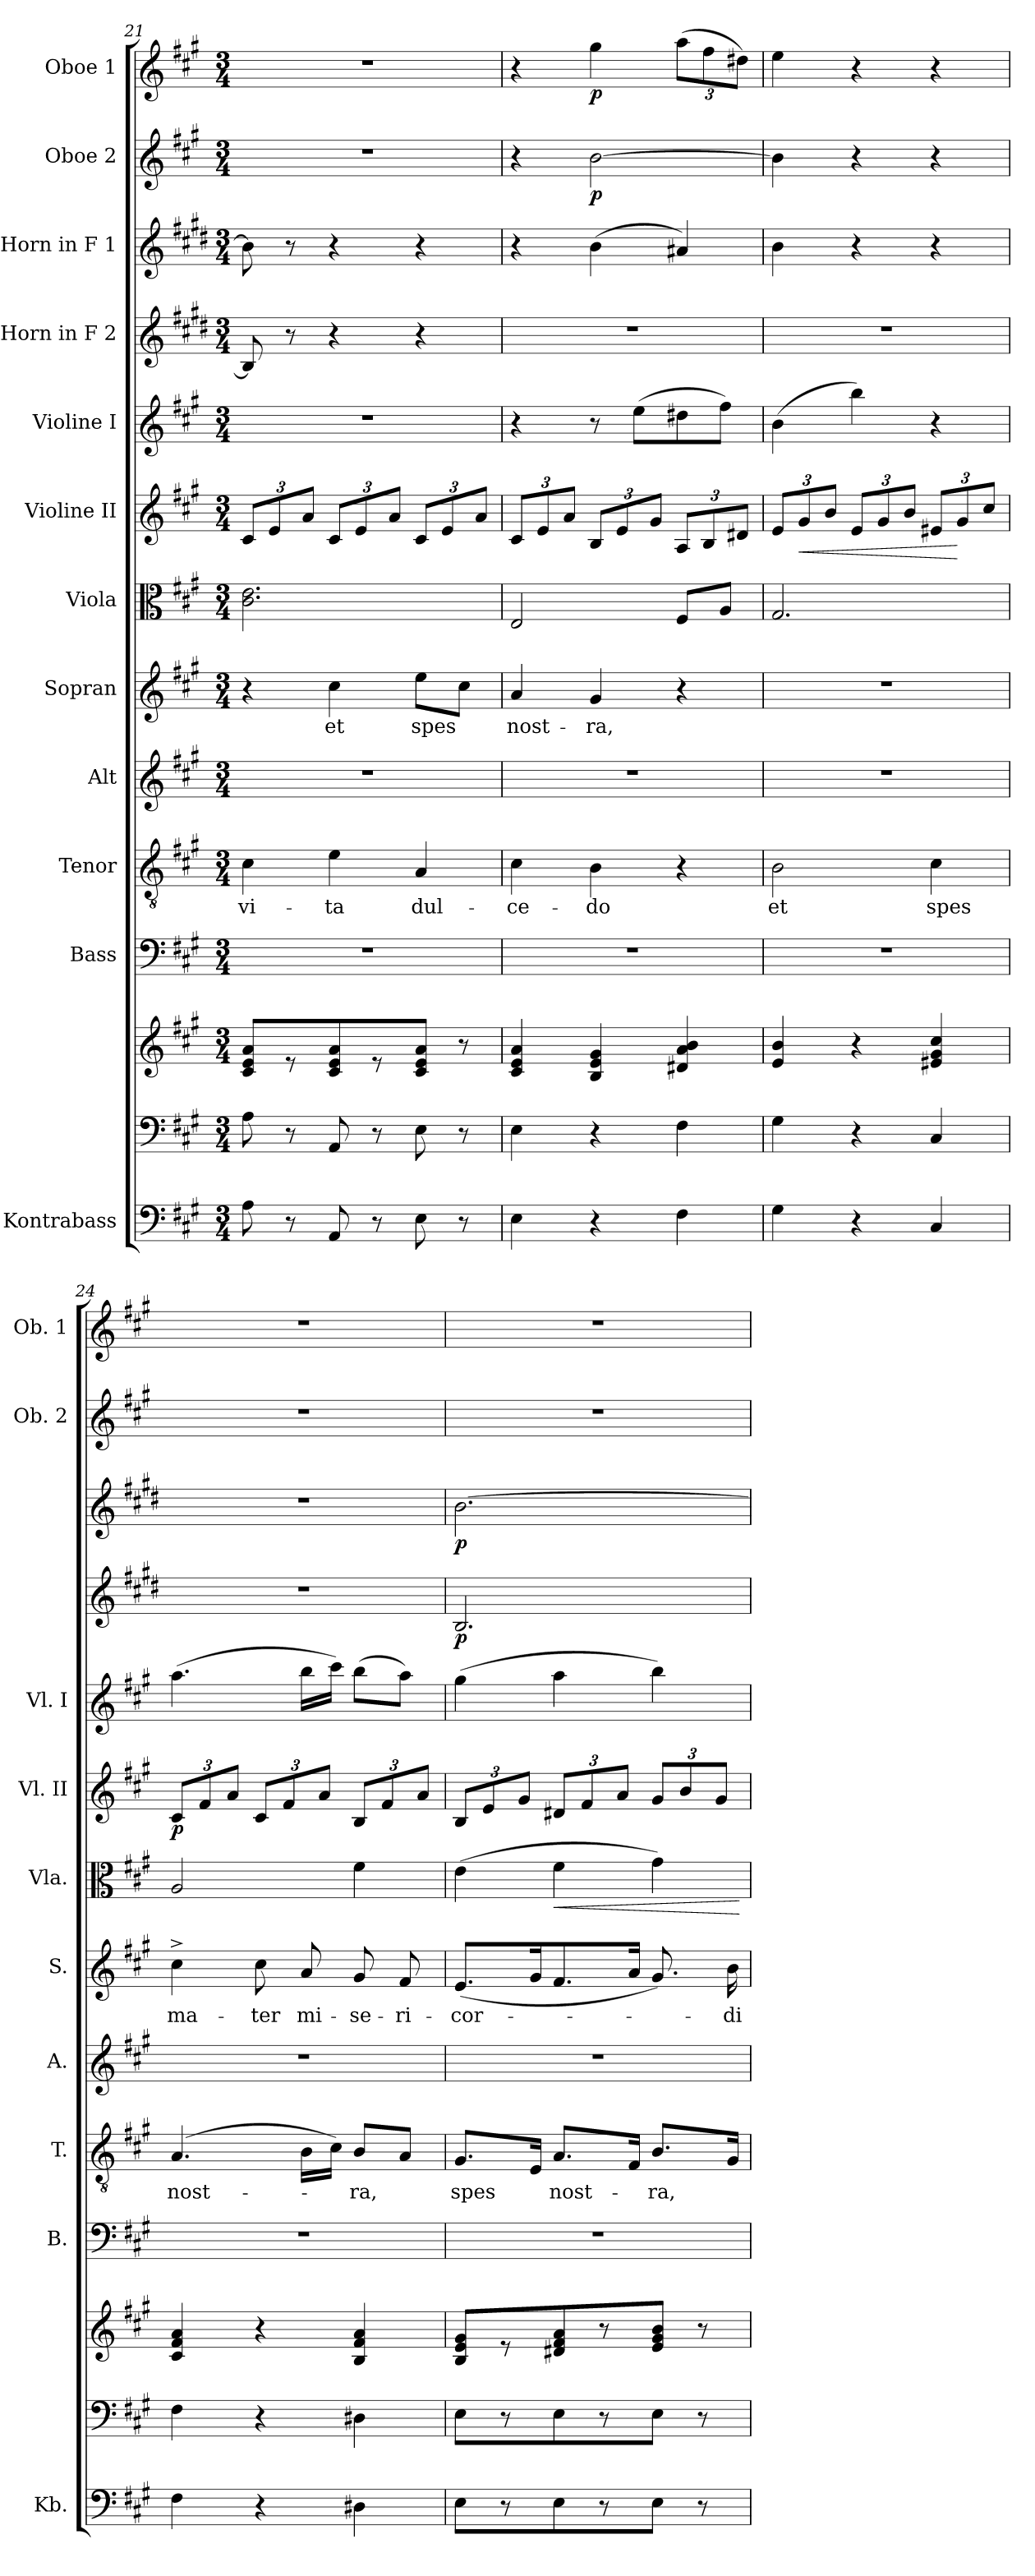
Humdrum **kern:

**kern	**kern	**kern	**kern	**kern	**text	**kern	**kern	**text	**kern	**dynam	**kern	**dynam	**kern	**kern	**dynam	**kern	**dynam	**kern	**dynam	**kern	**dynam
*part13	*part12	*part12	*part11	*part10	*part10	*part9	*part8	*part8	*part7	*part7	*part6	*part6	*part5	*part4	*part4	*part3	*part3	*part2	*part2	*part1	*part1
*staff14	*staff13	*staff12	*staff11	*staff10	*staff10	*staff9	*staff8	*staff8	*staff7	*staff7	*staff6	*staff6	*staff5	*staff4	*staff4	*staff3	*staff3	*staff2	*staff2	*staff1	*staff1
*I"Kontrabass	*	*	*I"Bass	*I"Tenor	*	*I"Alt	*I"Sopran	*	*I"Viola	*	*I"Violine II	*	*I"Violine I	*I"Horn in F 2	*	*I"Horn in F 1	*	*I"Oboe 2	*	*I"Oboe 1	*
*I'Kb.	*	*	*I'B.	*I'T.	*	*I'A.	*I'S.	*	*I'Vla.	*	*I'Vl. II	*	*I'Vl. I	*	*	*	*	*I'Ob. 2	*	*I'Ob. 1	*
!!LO:PB:g=z
*clefF4	*clefF4	*clefG2	*clefF4	*clefGv2	*	*clefG2	*clefG2	*	*clefC3	*	*clefG2	*	*clefG2	*clefG2	*	*clefG2	*	*clefG2	*	*clefG2	*
*ITrd7c12	*	*	*	*	*	*	*	*	*	*	*	*	*	*ITrd4c7	*	*ITrd4c7	*	*	*	*	*
*k[f#c#g#]	*k[f#c#g#]	*k[f#c#g#]	*k[f#c#g#]	*k[f#c#g#]	*	*k[f#c#g#]	*k[f#c#g#]	*	*k[f#c#g#]	*	*k[f#c#g#]	*	*k[f#c#g#]	*k[f#c#g#]	*	*k[f#c#g#]	*	*k[f#c#g#]	*	*k[f#c#g#]	*
*A:	*A:	*A:	*A:	*A:	*	*A:	*A:	*	*A:	*	*A:	*	*A:	*A:	*	*A:	*	*A:	*	*A:	*
*M3/4	*M3/4	*M3/4	*M3/4	*M3/4	*	*M3/4	*M3/4	*	*M3/4	*	*M3/4	*	*M3/4	*M3/4	*	*M3/4	*	*M3/4	*	*M3/4	*
=21	=21	=21	=21	=21	=21	=21	=21	=21	=21	=21	=21	=21	=21	=21	=21	=21	=21	=21	=21	=21	=21
!	!	!	!	!	!LO:LY:b	!	!	!	!	!	!	!	!	!	!	!	!	!	!	!	!
8AA\	8A\	8c#/ 8e/ 8a/L	2.r	4c#\	vi-	2.r	4r	.	2.c#\ 2.e\	.	12c#/L	.	2.r	8E/]	.	8e\]	.	2.r	.	2.r	.
.	.	.	.	.	.	.	.	.	.	.	12e/	.	.	.	.	.	.	.	.	.	.
8r	8r	8r	.	.	.	.	.	.	.	.	.	.	.	8r	.	8r	.	.	.	.	.
.	.	.	.	.	.	.	.	.	.	.	12a/J	.	.	.	.	.	.	.	.	.	.
!	!	!	!	!	!LO:LY:b	!	!	!LO:LY:b	!	!	!	!	!	!	!	!	!	!	!	!	!
8AAA/	8AA/	8c#/ 8e/ 8a/	.	4e\	-ta	.	4cc#\	et	.	.	12c#/L	.	.	4r	.	4r	.	.	.	.	.
.	.	.	.	.	.	.	.	.	.	.	12e/	.	.	.	.	.	.	.	.	.	.
8r	8r	8r	.	.	.	.	.	.	.	.	.	.	.	.	.	.	.	.	.	.	.
.	.	.	.	.	.	.	.	.	.	.	12a/J	.	.	.	.	.	.	.	.	.	.
!	!	!	!	!	!LO:LY:b	!	!	!LO:LY:b	!	!	!	!	!	!	!	!	!	!	!	!	!
8EE\	8E\	8c#/ 8e/ 8a/J	.	4A/	dul-	.	8ee\L	spes	.	.	12c#/L	.	.	4r	.	4r	.	.	.	.	.
.	.	.	.	.	.	.	.	.	.	.	12e/	.	.	.	.	.	.	.	.	.	.
8r	8r	8r	.	.	.	.	8cc#\J	.	.	.	.	.	.	.	.	.	.	.	.	.	.
.	.	.	.	.	.	.	.	.	.	.	12a/J	.	.	.	.	.	.	.	.	.	.
=22	=22	=22	=22	=22	=22	=22	=22	=22	=22	=22	=22	=22	=22	=22	=22	=22	=22	=22	=22	=22	=22
!	!	!	!	!	!LO:LY:b	!	!	!LO:LY:b	!	!	!	!	!	!	!	!	!	!	!	!	!
4EE\	4E\	4c#/ 4e/ 4a/	2.r	4c#\	-ce-	2.r	4a/	nost-	2E/	.	12c#/L	.	4r	2.r	.	4r	.	4r	.	4r	.
.	.	.	.	.	.	.	.	.	.	.	12e/	.	.	.	.	.	.	.	.	.	.
.	.	.	.	.	.	.	.	.	.	.	12a/J	.	.	.	.	.	.	.	.	.	.
!	!	!	!	!	!LO:LY:b	!	!	!LO:LY:b	!	!	!	!	!	!	!	!	!	!	!LO:DY:b	!	!LO:DY:b
4r	4r	4B/ 4e/ 4g#/	.	4B\	-do	.	4g#/	-ra,	.	.	12B/L	.	8r	.	.	(>4e\	.	[2b\	p	4gg#\	p
.	.	.	.	.	.	.	.	.	.	.	12e/	.	.	.	.	.	.	.	.	.	.
.	.	.	.	.	.	.	.	.	.	.	.	.	(>8ee\L	.	.	.	.	.	.	.	.
.	.	.	.	.	.	.	.	.	.	.	12g#/J	.	.	.	.	.	.	.	.	.	.
4FF#\	4F#\	4d#X/ 4a/ 4b/	.	4r	.	.	4r	.	8F#/L	.	12A/L	.	8dd#X\	.	.	4d#X/)	.	.	.	(>12aa\L	.
.	.	.	.	.	.	.	.	.	.	.	12B/	.	.	.	.	.	.	.	.	12ff#\	.
.	.	.	.	.	.	.	.	.	8A/J	.	.	.	8ff#\J)	.	.	.	.	.	.	.	.
.	.	.	.	.	.	.	.	.	.	.	12d#X/J	.	.	.	.	.	.	.	.	12dd#X\J)	.
=23	=23	=23	=23	=23	=23	=23	=23	=23	=23	=23	=23	=23	=23	=23	=23	=23	=23	=23	=23	=23	=23
!	!	!	!	!	!LO:LY:b	!	!	!	!	!	!	!	!	!	!	!	!	!	!	!	!
4GG#\	4G#\	4e/ 4b/	2.r	2B\	et	2.r	2.r	.	2.G#/	.	12e/L	.	(>4b\	2.r	.	4e\	.	4b\]	.	4ee\	.
!	!	!	!	!	!	!	!	!	!	!	!	!LO:HP:b	!	!	!	!	!	!	!	!	!
.	.	.	.	.	.	.	.	.	.	.	12g#/	<	.	.	.	.	.	.	.	.	.
.	.	.	.	.	.	.	.	.	.	.	12b/J	.	.	.	.	.	.	.	.	.	.
4r	4r	4r	.	.	.	.	.	.	.	.	12e/L	.	4bb\)	.	.	4r	.	4r	.	4r	.
.	.	.	.	.	.	.	.	.	.	.	12g#/	.	.	.	.	.	.	.	.	.	.
.	.	.	.	.	.	.	.	.	.	.	12b/J	.	.	.	.	.	.	.	.	.	.
!	!	!	!	!	!LO:LY:b	!	!	!	!	!	!	!	!	!	!	!	!	!	!	!	!
4CC#/	4C#/	4e#X/ 4g#/ 4cc#/	.	4c#\	spes	.	.	.	.	.	12e#X/L	.	4r	.	.	4r	.	4r	.	4r	.
.	.	.	.	.	.	.	.	.	.	.	12g#/	[	.	.	.	.	.	.	.	.	.
.	.	.	.	.	.	.	.	.	.	.	12cc#/J	.	.	.	.	.	.	.	.	.	.
=24	=24	=24	=24	=24	=24	=24	=24	=24	=24	=24	=24	=24	=24	=24	=24	=24	=24	=24	=24	=24	=24
!	!	!	!	!	!LO:LY:b	!	!	!LO:LY:b	!	!	!	!LO:DY:b	!	!	!	!	!	!	!	!	!
4FF#\	4F#\	4c#/ 4f#/ 4a/	2.r	(4.A/	nost-	2.r	4cc#^>\	ma-	2A/	.	12c#/L	p	(>4.aa\	2.r	.	2.r	.	2.r	.	2.r	.
.	.	.	.	.	.	.	.	.	.	.	12f#/	.	.	.	.	.	.	.	.	.	.
.	.	.	.	.	.	.	.	.	.	.	12a/J	.	.	.	.	.	.	.	.	.	.
!	!	!	!	!	!	!	!	!LO:LY:b	!	!	!	!	!	!	!	!	!	!	!	!	!
4r	4r	4r	.	.	.	.	8cc#\	-ter	.	.	12c#/L	.	.	.	.	.	.	.	.	.	.
.	.	.	.	.	.	.	.	.	.	.	12f#/	.	.	.	.	.	.	.	.	.	.
!	!	!	!	!	!	!	!	!LO:LY:b	!	!	!	!	!	!	!	!	!	!	!	!	!
.	.	.	.	16B\LL	.	.	8a/	mi-	.	.	.	.	16bb\LL	.	.	.	.	.	.	.	.
.	.	.	.	.	.	.	.	.	.	.	12a/J	.	.	.	.	.	.	.	.	.	.
.	.	.	.	16c#\JJ)	.	.	.	.	.	.	.	.	16ccc#\JJ)	.	.	.	.	.	.	.	.
!	!	!	!	!	!LO:LY:b	!	!	!LO:LY:b	!	!	!	!	!	!	!	!	!	!	!	!	!
4DD#X\	4D#X\	4B/ 4f#/ 4a/	.	8B/L	-ra,	.	8g#/	-se-	4f#\	.	12B/L	.	(>8bb\L	.	.	.	.	.	.	.	.
.	.	.	.	.	.	.	.	.	.	.	12f#/	.	.	.	.	.	.	.	.	.	.
!	!	!	!	!	!	!	!	!LO:LY:b	!	!	!	!	!	!	!	!	!	!	!	!	!
.	.	.	.	8A/J	.	.	8f#/	-ri-	.	.	.	.	8aa\J)	.	.	.	.	.	.	.	.
.	.	.	.	.	.	.	.	.	.	.	12a/J	.	.	.	.	.	.	.	.	.	.
=25	=25	=25	=25	=25	=25	=25	=25	=25	=25	=25	=25	=25	=25	=25	=25	=25	=25	=25	=25	=25	=25
!	!	!	!	!	!LO:LY:b	!	!	!LO:LY:b	!	!	!	!	!	!	!LO:DY:b	!	!LO:DY:b	!	!	!	!
8EE\L	8E\L	8B/ 8e/ 8g#/L	2.r	8.G#/L	spes	2.r	(<8.e/L	-cor-	(>4e\	.	12B/L	.	(>4gg#\	2.E/	p	[2.e\	p	2.r	.	2.r	.
.	.	.	.	.	.	.	.	.	.	.	12e/	.	.	.	.	.	.	.	.	.	.
8r	8r	8r	.	.	.	.	.	.	.	.	.	.	.	.	.	.	.	.	.	.	.
.	.	.	.	.	.	.	.	.	.	.	12g#/J	.	.	.	.	.	.	.	.	.	.
.	.	.	.	16E/Jk	.	.	16g#/k	.	.	.	.	.	.	.	.	.	.	.	.	.	.
!	!	!	!	!	!LO:LY:b	!	!	!	!	!LO:HP:b	!	!	!	!	!	!	!	!	!	!	!
8EE\	8E\	8d#X/ 8f#/ 8a/	.	8.A/L	nost-	.	8.f#/	.	4f#\	<	12d#X/L	.	4aa\	.	.	.	.	.	.	.	.
.	.	.	.	.	.	.	.	.	.	.	12f#/	.	.	.	.	.	.	.	.	.	.
8r	8r	8r	.	.	.	.	.	.	.	.	.	.	.	.	.	.	.	.	.	.	.
.	.	.	.	.	.	.	.	.	.	.	12a/J	.	.	.	.	.	.	.	.	.	.
.	.	.	.	16F#/Jk	.	.	16a/Jk	.	.	.	.	.	.	.	.	.	.	.	.	.	.
!	!	!	!	!	!LO:LY:b	!	!	!	!	!	!	!	!	!	!	!	!	!	!	!	!
8EE\J	8E\J	8e/ 8g#/ 8b/J	.	8.B/L	-ra,	.	8.g#/)	.	4g#\)	.	12g#/L	.	4bb\)	.	.	.	.	.	.	.	.
.	.	.	.	.	.	.	.	.	.	.	12b/	.	.	.	.	.	.	.	.	.	.
8r	8r	8r	.	.	.	.	.	.	.	.	.	.	.	.	.	.	.	.	.	.	.
.	.	.	.	.	.	.	.	.	.	.	12g#/J	.	.	.	.	.	.	.	.	.	.
!	!	!	!	!	!	!	!	!LO:LY:b	!	!	!	!	!	!	!	!	!	!	!	!	!
.	.	.	.	16G#/Jk	.	.	16b\	-di-	.	.	.	.	.	.	.	.	.	.	.	.	.
.	.	.	.	.	.	.	.	.	.	[	.	.	.	.	.	.	.	.	.	.	.
=	=	=	=	=	=	=	=	=	=	=	=	=	=	=	=	=	=	=	=	=	=
*-	*-	*-	*-	*-	*-	*-	*-	*-	*-	*-	*-	*-	*-	*-	*-	*-	*-	*-	*-	*-	*-
